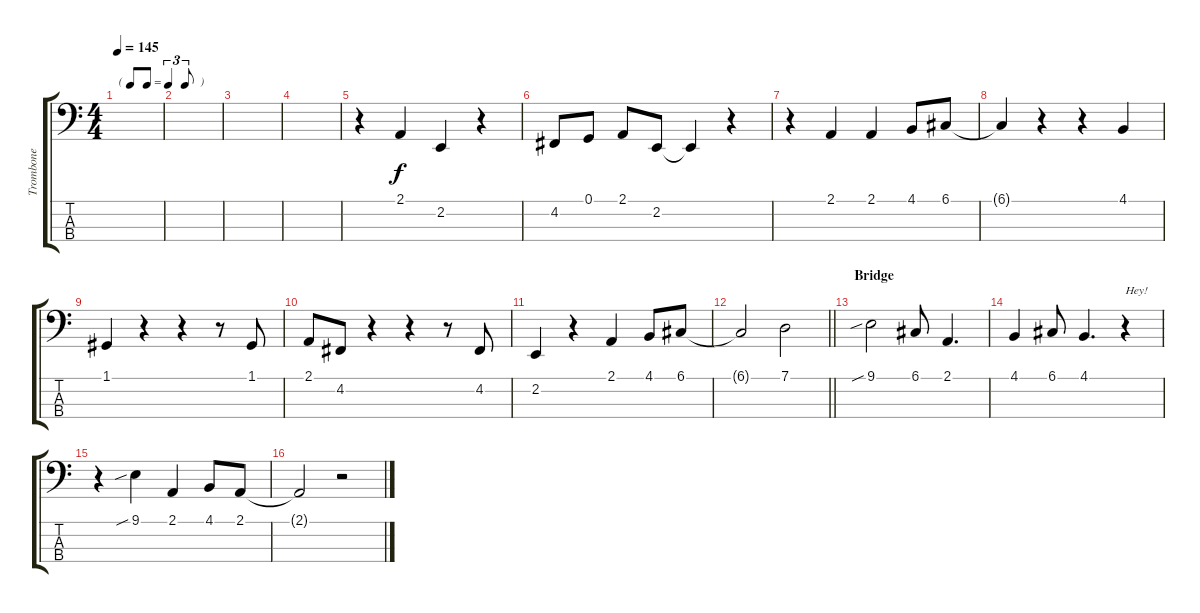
\track ("Trombone" "Trombone") {instrument trombone}
\staff {score tabs}
\tuning (G2 D2 A1 E1) {hide}
\ts (4 4)
\tf triplet8th
\tempo 145
\clef f4
\ks c
|
|
|
|
r.4 2.1.4 2.2.4 r.4 |
4.2.8 0.1.8 2.1.8 2.2.8 2.2{t}.4 r.4 |
r.4 2.1.4 2.1.4 4.1.8 6.1.8 |
6.1{t}.4 r.4 r.4 4.1.4 |
1.1.4 r.4 r.4 r.8 1.1.8 |
2.1.8 4.2.8 r.4 r.4 r.8 4.2.8 |
2.2.4 r.4 2.1.4 4.1.8 6.1.8 |
\barLineRight lightlight
6.1{t}.2 7.1.2 |
\section ("" "Bridge")
9.1{sib}.2 6.1.8 2.1.4{d} |
4.1.4 6.1.8 4.1.4{d} r.4{txt "Hey!"} |
r.4 9.1{sib}.4 2.1.4 4.1.8 2.1.8 |
2.1{t}.2 r.2
